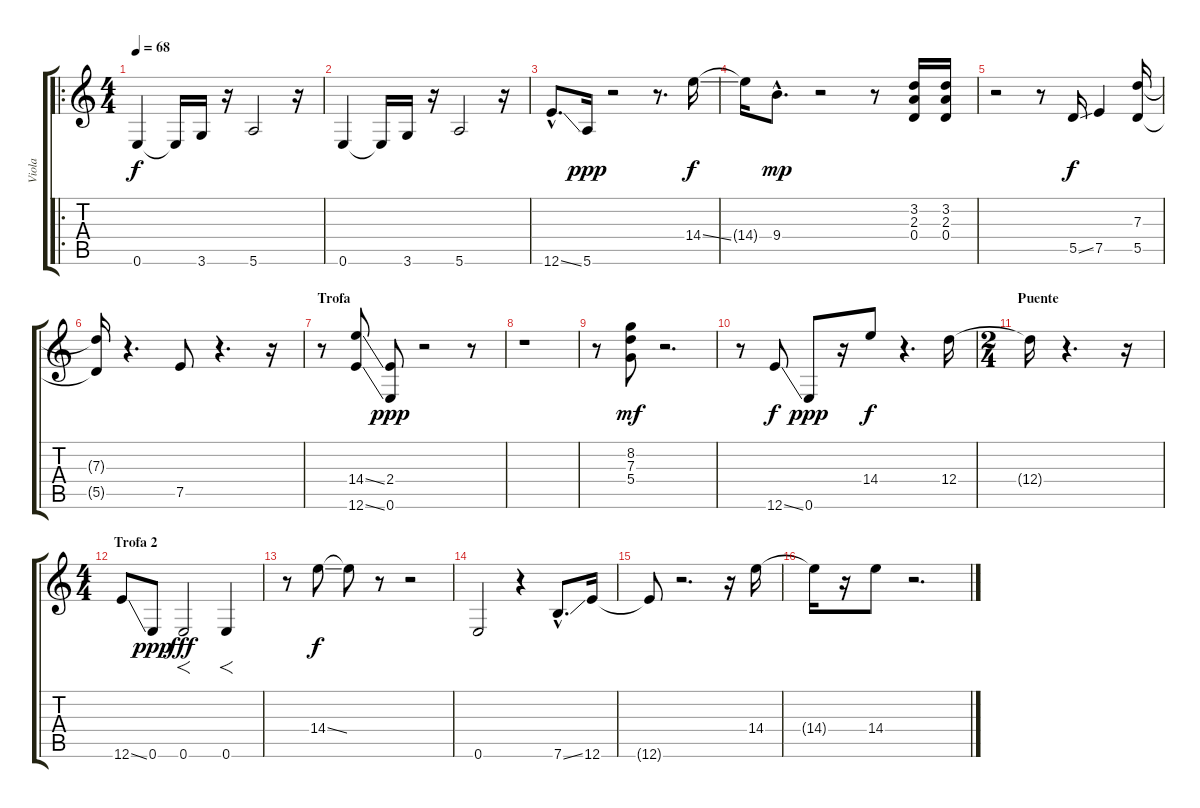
\track ("Viola" "Viola") {instrument electricguitarclean}
\staff {score tabs}
\tuning (E4 B3 G3 D3 A2 E2) {hide}
\ro
\ts (4 4)
\tempo 68
\clef g2
\ks c
0.6.4{dy f instrument electricguitarclean} 0.6{t}.16 3.6.16 r.16 5.6.2 r.16 |
0.6.4 0.6{t}.16 3.6.16 r.16 5.6.2 r.16 |
12.6{ss hac}.8{d} 5.6.16{dy ppp} r.2 r.8{d} 14.4{ss}.16{dy f} |
14.4{t}.16 9.4{hac}.8{d dy mp} r.2 r.8 (3.2 2.3 0.4).16 (3.2 2.3 0.4).16 |
r.2 r.8 5.5{ss}.16{dy f} 7.5.4 (7.3 5.5).16 |
(7.3{t} 5.5{t}).16 r.4{d} 7.5.8 r.4{d} r.16 |
\section ("" "Trofa")
r.8 (14.4{ss} 12.6{ss}).8 (2.4 0.6).8{dy ppp} r.2 r.8 |
r.1 |
r.8 (8.2 7.3 5.4).8{dy mf} r.2{d} |
r.8 12.6{ss}.8{dy f} 0.6.8{dy ppp} r.16 14.4.8{dy f} r.4{d} 12.4.16 |
\ts (2 4)
\section ("" "Puente")
12.4{t}.16 r.4{d} r.16 |
\ts (4 4)
\section ("" "Trofa 2")
12.6{ss}.8 0.6.8{dy ppp} 0.6.2{f dy fff} 0.6.4{f} |
r.8 14.4{ss}.8{dy f} 14.4{t}.8 r.8 r.2 |
0.6.2 r.4 7.6{ss hac}.8{d} 12.6.16 |
12.6{t}.8 r.2{d} r.16 14.4.16 |
14.4{t}.16 r.16 14.4.8 r.2{d}
